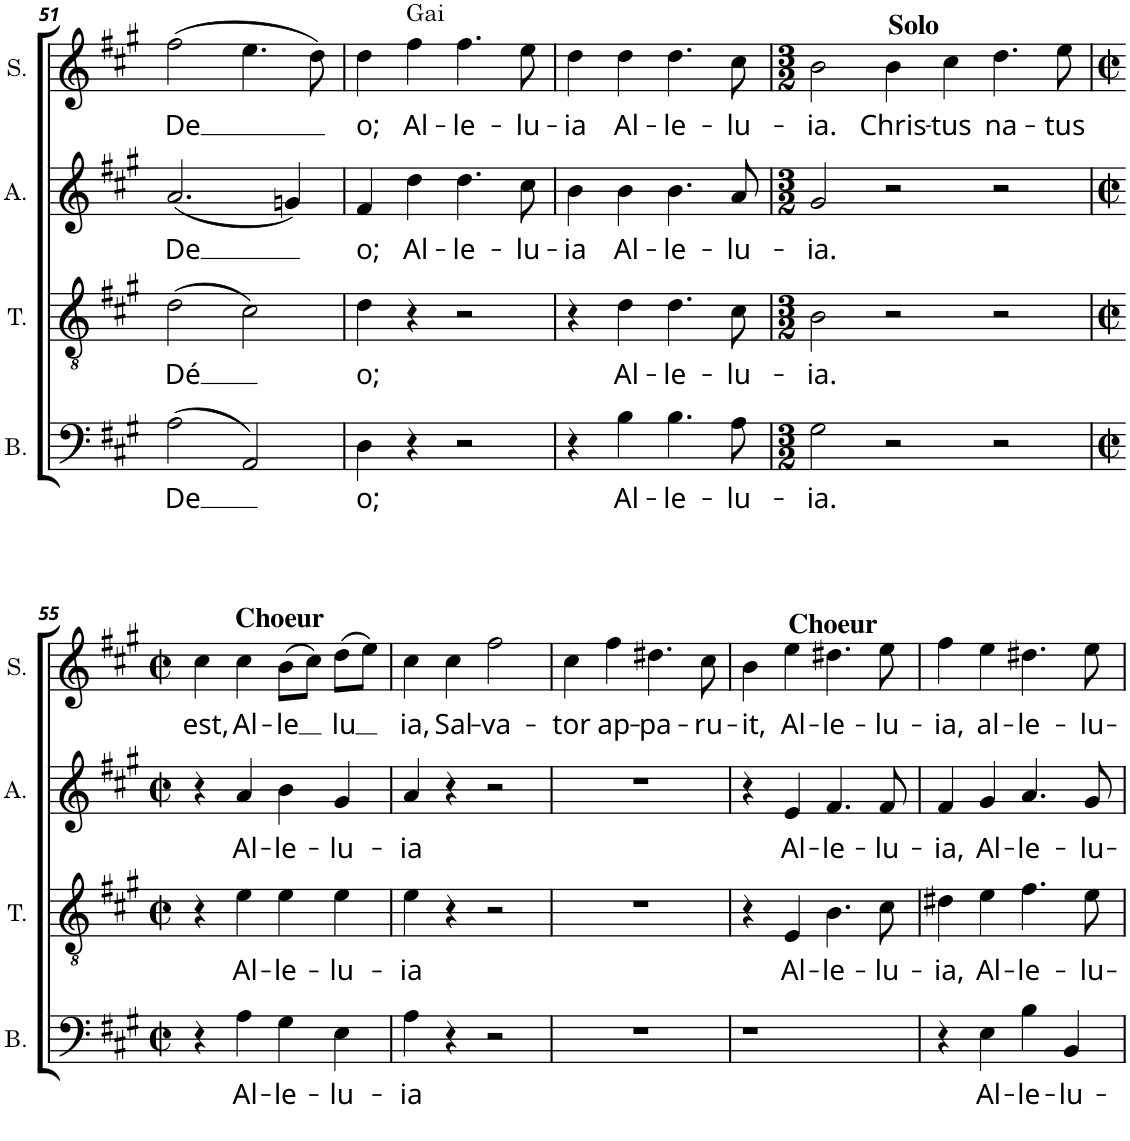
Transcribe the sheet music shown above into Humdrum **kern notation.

**kern	**text	**kern	**text	**kern	**text	**kern	**text
*part4	*part4	*part3	*part3	*part2	*part2	*part1	*part1
*staff4	*staff4	*staff3	*staff3	*staff2	*staff2	*staff1	*staff1
*I"Bass	*	*I"Tenor	*	*I"Alto	*	*I"Soprano	*
*I'B.	*	*I'T.	*	*I'A.	*	*I'S.	*
!!LO:PB:g=z
*clefF4	*	*clefGv2	*	*clefG2	*	*clefG2	*
*k[f#c#g#]	*	*k[f#c#g#]	*	*k[f#c#g#]	*	*k[f#c#g#]	*
*M4/4	*	*M4/4	*	*M4/4	*	*M4/4	*
*met(c)	*	*met(c)	*	*met(c)	*	*met(c)	*
=51	=51	=51	=51	=51	=51	=51	=51
!	!LO:LY:b	!	!LO:LY:b	!	!LO:LY:b	!	!LO:LY:b
(2A\	De	(2d\	Dé	(2.a/	De	(2ff#\	De
2AA/)	.	2c#\)	.	.	.	4.ee\	.
.	.	.	.	4gn/)	.	.	.
.	.	.	.	.	.	8dd\)	.
=52	=52	=52	=52	=52	=52	=52	=52
!	!LO:LY:b	!	!LO:LY:b	!	!LO:LY:b	!	!LO:LY:b
4D\	o;	4d\	o;	4f#/	o;	4dd\	o;
!	!	!	!	!	!	!LO:TX:a:t=Gai	!
!	!	!	!	!	!LO:LY:b	!	!LO:LY:b
4r	.	4r	.	4dd\	Al-	4ff#\	Al-
!	!	!	!	!	!LO:LY:b	!	!LO:LY:b
2r	.	2r	.	4.dd\	-le-	4.ff#\	-le-
!	!	!	!	!	!LO:LY:b	!	!LO:LY:b
.	.	.	.	8cc#\	-lu-	8ee\	-lu-
=53	=53	=53	=53	=53	=53	=53	=53
!	!	!	!	!	!LO:LY:b	!	!LO:LY:b
4r	.	4r	.	4b\	-ia	4dd\	-ia
!	!LO:LY:b	!	!LO:LY:b	!	!LO:LY:b	!	!LO:LY:b
4B\	Al-	4d\	Al-	4b\	Al-	4dd\	Al-
!	!LO:LY:b	!	!LO:LY:b	!	!LO:LY:b	!	!LO:LY:b
4.B\	-le-	4.d\	-le-	4.b\	-le-	4.dd\	-le-
!	!LO:LY:b	!	!LO:LY:b	!	!LO:LY:b	!	!LO:LY:b
8A\	-lu-	8c#\	-lu-	8a/	-lu-	8cc#\	-lu-
=54	=54	=54	=54	=54	=54	=54	=54
*M3/2	*	*M3/2	*	*M3/2	*	*M3/2	*
!	!LO:LY:b	!	!LO:LY:b	!	!LO:LY:b	!	!LO:LY:b
2G#\	-ia.	2B\	-ia.	2g#/	-ia.	2b\	-ia.
!	!	!	!	!	!	!LO:TX:a:B:t=Solo	!
!	!	!	!	!	!	!	!LO:LY:b
2r	.	2r	.	2r	.	4b\	Chris-
!	!	!	!	!	!	!	!LO:LY:b
.	.	.	.	.	.	4cc#\	-tus
!	!	!	!	!	!	!	!LO:LY:b
2r	.	2r	.	2r	.	4.dd\	na-
!	!	!	!	!	!	!	!LO:LY:b
.	.	.	.	.	.	8ee\	-tus
!!LO:LB:g=z
=55	=55	=55	=55	=55	=55	=55	=55
*M2/2	*	*M2/2	*	*M2/2	*	*M2/2	*
*met(c|)	*	*met(c|)	*	*met(c|)	*	*met(c|)	*
!	!	!	!	!	!	!	!LO:LY:b
4r	.	4r	.	4r	.	4cc#\	est,
!	!	!	!	!	!	!LO:TX:a:B:t=Choeur	!
!	!LO:LY:b	!	!LO:LY:b	!	!LO:LY:b	!	!LO:LY:b
4A\	Al-	4e\	Al-	4a/	Al-	4cc#\	Al-
!	!LO:LY:b	!	!LO:LY:b	!	!LO:LY:b	!	!LO:LY:b
4G#\	-le-	4e\	-le-	4b\	-le-	(8b\L	-le
.	.	.	.	.	.	8cc#\J)	.
!	!LO:LY:b	!	!LO:LY:b	!	!LO:LY:b	!	!LO:LY:b
4E\	-lu-	4e\	-lu-	4g#/	-lu-	(8dd\L	lu
.	.	.	.	.	.	8ee\J)	.
=56	=56	=56	=56	=56	=56	=56	=56
!	!LO:LY:b	!	!LO:LY:b	!	!LO:LY:b	!	!LO:LY:b
4A\	-ia	4e\	-ia	4a/	-ia	4cc#\	ia,
!	!	!	!	!	!	!	!LO:LY:b
4r	.	4r	.	4r	.	4cc#\	Sal-
!	!	!	!	!	!	!	!LO:LY:b
2r	.	2r	.	2r	.	2ff#\	-va-
=57	=57	=57	=57	=57	=57	=57	=57
!	!	!	!	!	!	!	!LO:LY:b
1r	.	1r	.	1r	.	4cc#\	-tor
!	!	!	!	!	!	!	!LO:LY:b
.	.	.	.	.	.	4ff#\	ap-
!	!	!	!	!	!	!	!LO:LY:b
.	.	.	.	.	.	4.dd#X\	-pa-
!	!	!	!	!	!	!	!LO:LY:b
.	.	.	.	.	.	8cc#\	-ru-
=58	=58	=58	=58	=58	=58	=58	=58
!	!	!	!	!	!	!	!LO:LY:b
1r	.	4r	.	4r	.	4b\	-it,
!	!	!	!	!	!	!LO:TX:a:B:t=Choeur	!
!	!	!	!LO:LY:b	!	!LO:LY:b	!	!LO:LY:b
.	.	4E/	Al-	4e/	Al-	4ee\	Al-
!	!	!	!LO:LY:b	!	!LO:LY:b	!	!LO:LY:b
.	.	4.B\	-le-	4.f#/	-le-	4.dd#X\	-le-
!	!	!	!LO:LY:b	!	!LO:LY:b	!	!LO:LY:b
.	.	8c#\	-lu-	8f#/	-lu-	8ee\	-lu-
=59	=59	=59	=59	=59	=59	=59	=59
!	!	!	!LO:LY:b	!	!LO:LY:b	!	!LO:LY:b
4r	.	4d#X\	-ia,	4f#/	-ia,	4ff#\	-ia,
!	!LO:LY:b	!	!LO:LY:b	!	!LO:LY:b	!	!LO:LY:b
4E\	Al-	4e\	Al-	4g#/	Al-	4ee\	al-
!	!LO:LY:b	!	!LO:LY:b	!	!LO:LY:b	!	!LO:LY:b
4B\	-le-	4.f#\	-le-	4.a/	-le-	4.dd#X\	-le-
!	!LO:LY:b	!	!	!	!	!	!
4BB/	-lu-	.	.	.	.	.	.
!	!	!	!LO:LY:b	!	!LO:LY:b	!	!LO:LY:b
.	.	8e\	-lu-	8g#/	-lu-	8ee\	-lu-
=	=	=	=	=	=	=	=
*-	*-	*-	*-	*-	*-	*-	*-
